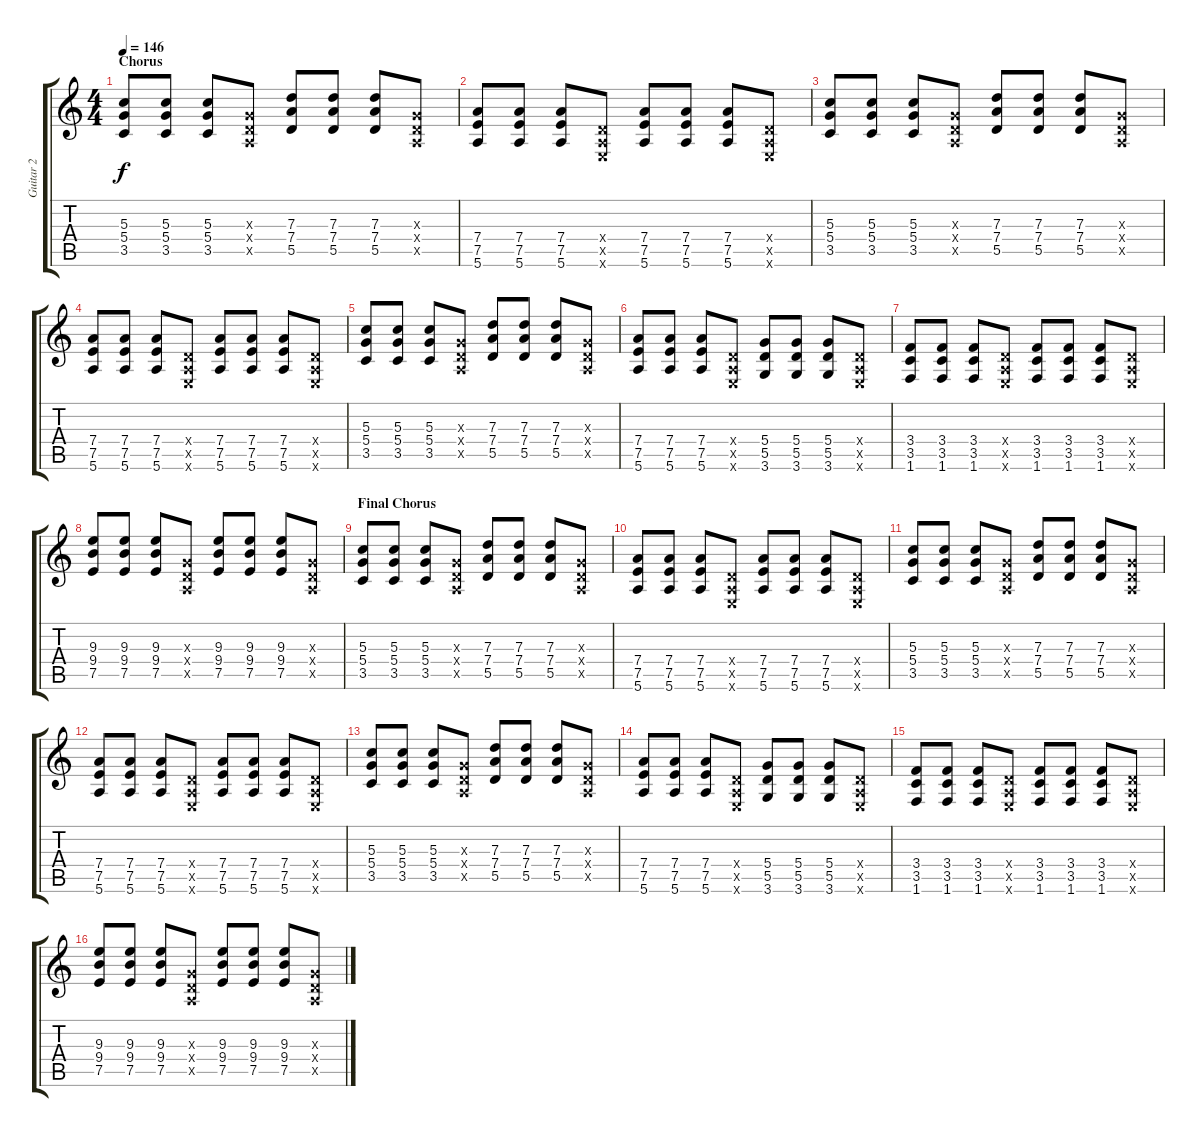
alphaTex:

\track ("Guitar 2" "Guitar 2") {instrument distortionguitar}
\staff {score tabs}
\tuning (E4 B3 G3 D3 A2 E2) {hide}
\ts (4 4)
\section ("" "Chorus")
\tempo 146
\clef g2
\ks c
(5.3 5.4 3.5).8{dy f} (5.3 5.4 3.5).8 (5.3 5.4 3.5).8 (0.3{x} 0.4{x} 0.5{x}).8 (7.3 7.4 5.5).8 (7.3 7.4 5.5).8 (7.3 7.4 5.5).8 (0.3{x} 0.4{x} 0.5{x}).8 |
(7.4 7.5 5.6).8 (7.4 7.5 5.6).8 (7.4 7.5 5.6).8 (0.4{x} 0.5{x} 0.6{x}).8 (7.4 7.5 5.6).8 (7.4 7.5 5.6).8 (7.4 7.5 5.6).8 (0.4{x} 0.5{x} 0.6{x}).8 |
(5.3 5.4 3.5).8 (5.3 5.4 3.5).8 (5.3 5.4 3.5).8 (0.3{x} 0.4{x} 0.5{x}).8 (7.3 7.4 5.5).8 (7.3 7.4 5.5).8 (7.3 7.4 5.5).8 (0.3{x} 0.4{x} 0.5{x}).8 |
(7.4 7.5 5.6).8 (7.4 7.5 5.6).8 (7.4 7.5 5.6).8 (0.4{x} 0.5{x} 0.6{x}).8 (7.4 7.5 5.6).8 (7.4 7.5 5.6).8 (7.4 7.5 5.6).8 (0.4{x} 0.5{x} 0.6{x}).8 |
(5.3 5.4 3.5).8 (5.3 5.4 3.5).8 (5.3 5.4 3.5).8 (0.3{x} 0.4{x} 0.5{x}).8 (7.3 7.4 5.5).8 (7.3 7.4 5.5).8 (7.3 7.4 5.5).8 (0.3{x} 0.4{x} 0.5{x}).8 |
(7.4 7.5 5.6).8 (7.4 7.5 5.6).8 (7.4 7.5 5.6).8 (0.4{x} 0.5{x} 0.6{x}).8 (5.4 5.5 3.6).8 (5.4 5.5 3.6).8 (5.4 5.5 3.6).8 (0.4{x} 0.5{x} 0.6{x}).8 |
(3.4 3.5 1.6).8 (3.4 3.5 1.6).8 (3.4 3.5 1.6).8 (0.4{x} 0.5{x} 0.6{x}).8 (3.4 3.5 1.6).8 (3.4 3.5 1.6).8 (3.4 3.5 1.6).8 (0.4{x} 0.5{x} 0.6{x}).8 |
(9.3 9.4 7.5).8 (9.3 9.4 7.5).8 (9.3 9.4 7.5).8 (0.3{x} 0.4{x} 0.5{x}).8 (9.3 9.4 7.5).8 (9.3 9.4 7.5).8 (9.3 9.4 7.5).8 (0.3{x} 0.4{x} 0.5{x}).8 |
\section ("" "Final Chorus")
(5.3 5.4 3.5).8 (5.3 5.4 3.5).8 (5.3 5.4 3.5).8 (0.3{x} 0.4{x} 0.5{x}).8 (7.3 7.4 5.5).8 (7.3 7.4 5.5).8 (7.3 7.4 5.5).8 (0.3{x} 0.4{x} 0.5{x}).8 |
(7.4 7.5 5.6).8 (7.4 7.5 5.6).8 (7.4 7.5 5.6).8 (0.4{x} 0.5{x} 0.6{x}).8 (7.4 7.5 5.6).8 (7.4 7.5 5.6).8 (7.4 7.5 5.6).8 (0.4{x} 0.5{x} 0.6{x}).8 |
(5.3 5.4 3.5).8 (5.3 5.4 3.5).8 (5.3 5.4 3.5).8 (0.3{x} 0.4{x} 0.5{x}).8 (7.3 7.4 5.5).8 (7.3 7.4 5.5).8 (7.3 7.4 5.5).8 (0.3{x} 0.4{x} 0.5{x}).8 |
(7.4 7.5 5.6).8 (7.4 7.5 5.6).8 (7.4 7.5 5.6).8 (0.4{x} 0.5{x} 0.6{x}).8 (7.4 7.5 5.6).8 (7.4 7.5 5.6).8 (7.4 7.5 5.6).8 (0.4{x} 0.5{x} 0.6{x}).8 |
(5.3 5.4 3.5).8 (5.3 5.4 3.5).8 (5.3 5.4 3.5).8 (0.3{x} 0.4{x} 0.5{x}).8 (7.3 7.4 5.5).8 (7.3 7.4 5.5).8 (7.3 7.4 5.5).8 (0.3{x} 0.4{x} 0.5{x}).8 |
(7.4 7.5 5.6).8 (7.4 7.5 5.6).8 (7.4 7.5 5.6).8 (0.4{x} 0.5{x} 0.6{x}).8 (5.4 5.5 3.6).8 (5.4 5.5 3.6).8 (5.4 5.5 3.6).8 (0.4{x} 0.5{x} 0.6{x}).8 |
(3.4 3.5 1.6).8 (3.4 3.5 1.6).8 (3.4 3.5 1.6).8 (0.4{x} 0.5{x} 0.6{x}).8 (3.4 3.5 1.6).8 (3.4 3.5 1.6).8 (3.4 3.5 1.6).8 (0.4{x} 0.5{x} 0.6{x}).8 |
(9.3 9.4 7.5).8 (9.3 9.4 7.5).8 (9.3 9.4 7.5).8 (0.3{x} 0.4{x} 0.5{x}).8 (9.3 9.4 7.5).8 (9.3 9.4 7.5).8 (9.3 9.4 7.5).8 (0.3{x} 0.4{x} 0.5{x}).8
